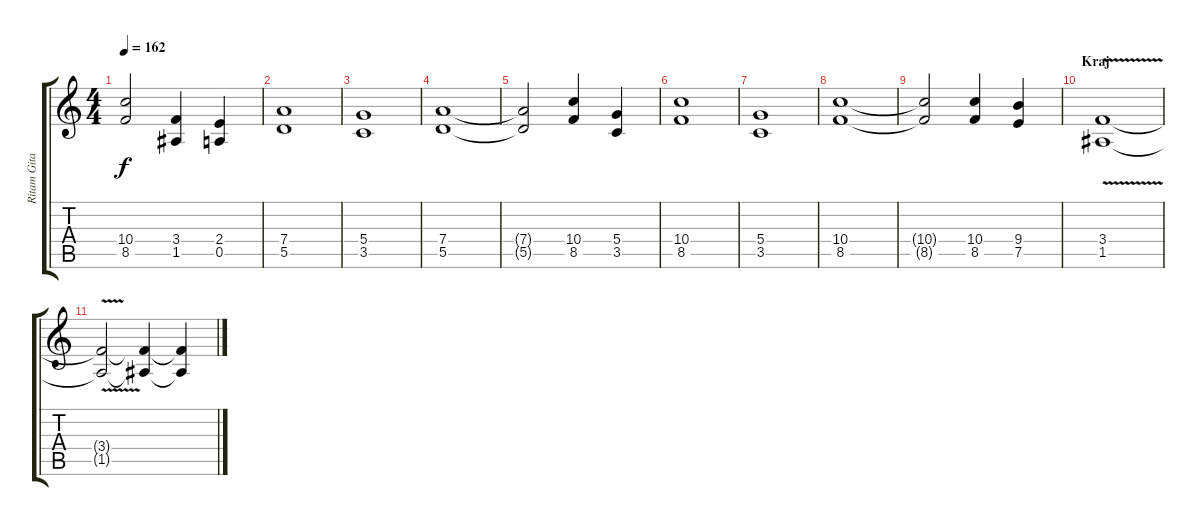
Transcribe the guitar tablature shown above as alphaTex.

\track ("Ritam Gitara" "Ritam Gita") {instrument distortionguitar}
\staff {score tabs}
\tuning (E4 B3 G3 D3 A2 E2) {hide}
\ts (4 4)
\tempo 162
\clef g2
\ks c
(10.4{t} 8.5{t}).2{dy f} (3.4 1.5).4 (2.4 0.5).4 |
(7.4 5.5).1 |
(5.4 3.5).1 |
(7.4 5.5).1 |
(7.4{t} 5.5{t}).2 (10.4 8.5).4 (5.4 3.5).4 |
(10.4 8.5).1 |
(5.4 3.5).1 |
(10.4 8.5).1 |
(10.4{t} 8.5{t}).2 (10.4 8.5).4 (9.4 7.5).4 |
\section ("" "Kraj")
(3.4{v} 1.5{v}).1 |
(3.4{t} 1.5{t}).2 (3.4{t} 1.5{t}).4 (3.4{t} 1.5{t}).4
